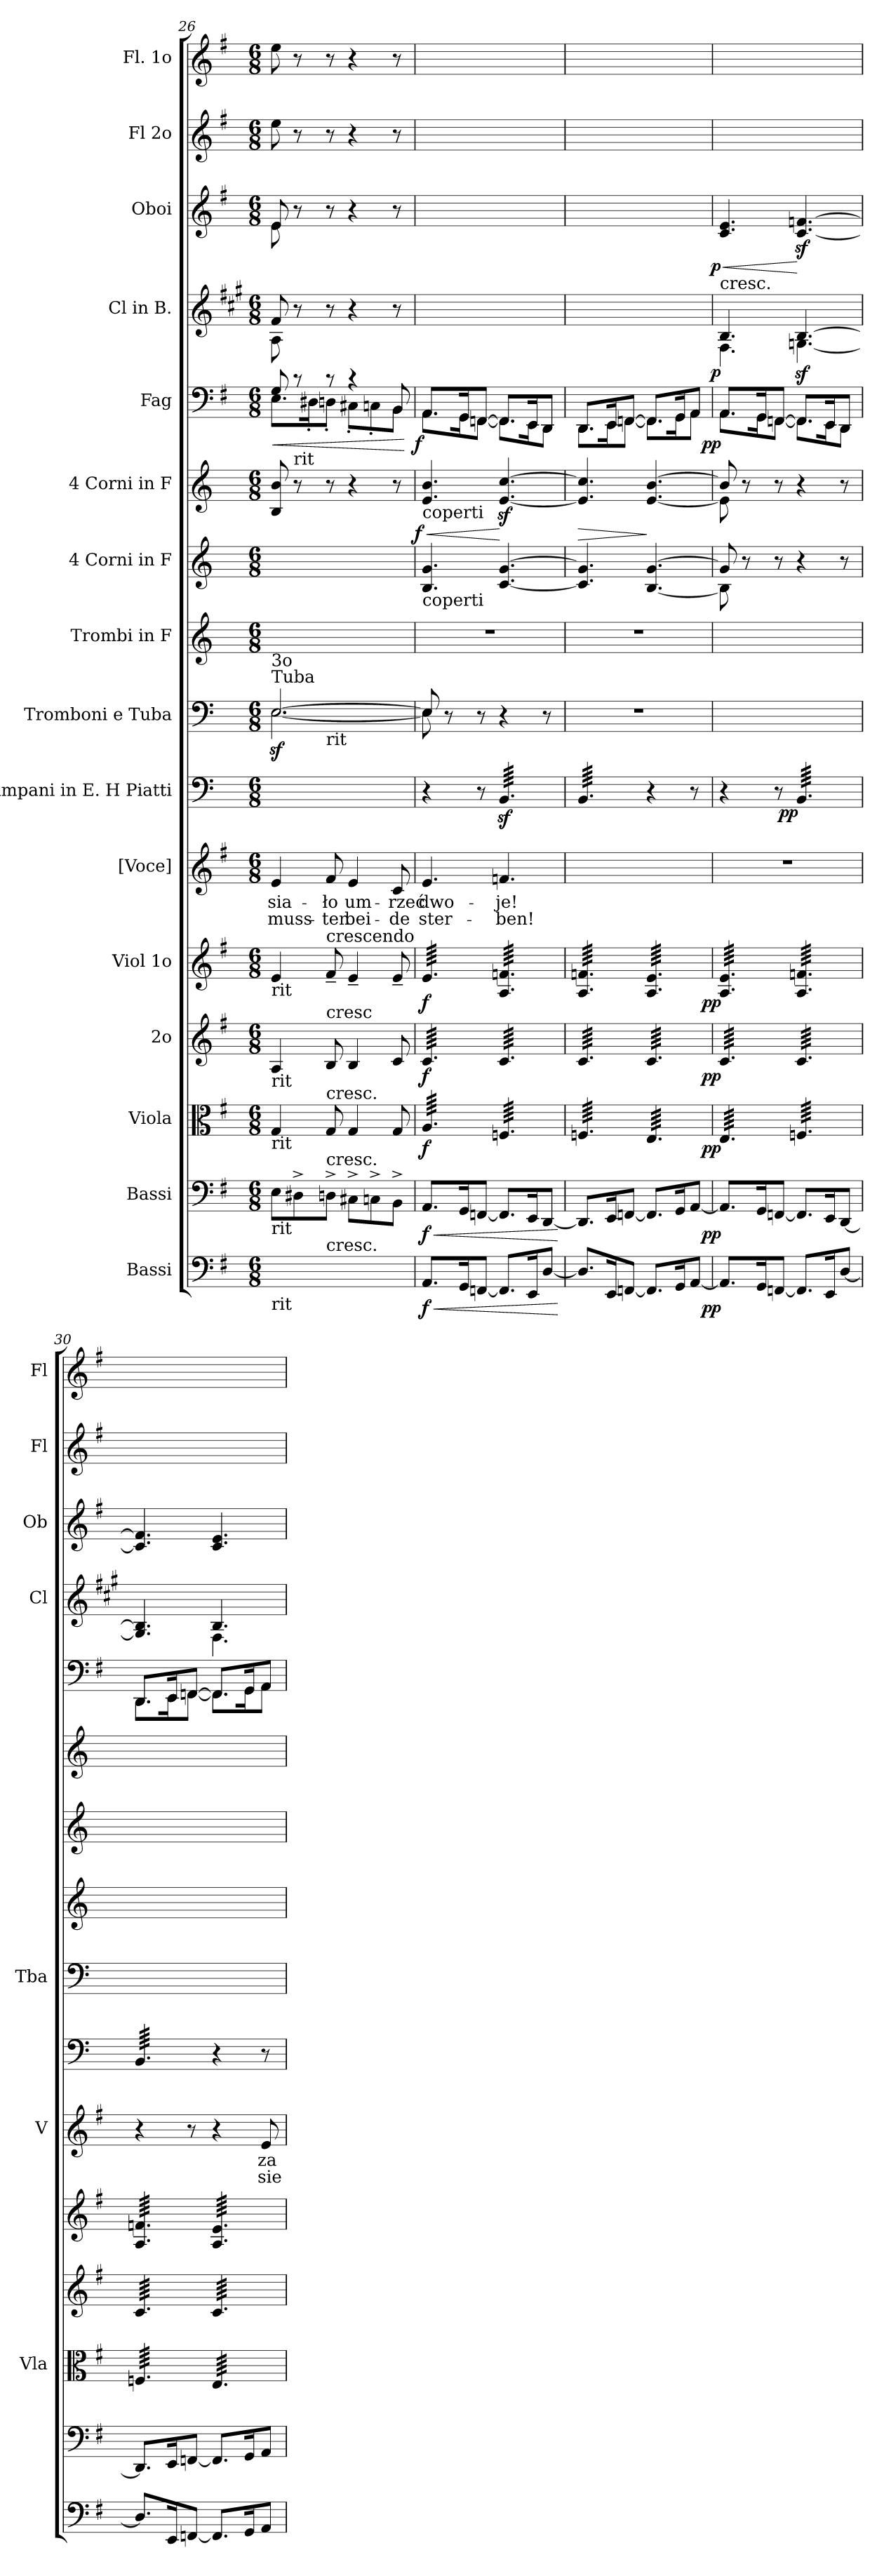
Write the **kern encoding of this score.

**kern	**dynam	**kern	**dynam	**kern	**dynam	**kern	**dynam	**kern	**dynam	**kern	**text	**text	**kern	**dynam	**kern	**kern	**kern	**kern	**dynam	**kern	**dynam	**kern	**dynam	**kern	**dynam	**kern	**kern
*part16	*part16	*part15	*part15	*part14	*part14	*part13	*part13	*part12	*part12	*part11	*part11	*part11	*part10	*part10	*part9	*part8	*part7	*part6	*part6	*part5	*part5	*part4	*part4	*part3	*part3	*part2	*part1
*staff16	*staff16	*staff15	*staff15	*staff14	*staff14	*staff13	*staff13	*staff12	*staff12	*staff11	*staff11	*staff11	*staff10	*staff10	*staff9	*staff8	*staff7	*staff6	*staff6	*staff5	*staff5	*staff4	*staff4	*staff3	*staff3	*staff2	*staff1
*I"Bassi	*	*I"Bassi	*	*I"Viola	*	*I"2o	*	*I"Viol 1o	*	*I"[Voce]	*	*	*I"Timpani in E. H Piatti	*	*I"Tromboni e Tuba	*I"Trombi in F	*I"4 Corni in F	*I"4 Corni in F	*	*I"Fag	*	*I"Cl in B.	*	*I"Oboi	*	*I"Fl 2o	*I"Fl. 1o
*	*	*	*	*I'Vla	*	*	*	*	*	*I'V	*	*	*	*	*I'Tba	*	*	*	*	*	*	*I'Cl	*	*I'Ob	*	*I'Fl	*I'Fl
*clefF4	*	*clefF4	*	*clefC3	*	*clefG2	*	*clefG2	*	*clefG2	*	*	*clefF4	*	*clefF4	*clefG2	*clefG2	*clefG2	*	*clefF4	*	*clefG2	*	*clefG2	*	*clefG2	*clefG2
*	*	*	*	*	*	*	*	*	*	*	*	*	*	*	*	*ITrd-3c-5	*ITrd4c7	*ITrd4c7	*	*	*	*ITrd1c2	*	*	*	*	*
*k[f#]	*	*k[f#]	*	*k[f#]	*	*k[f#]	*	*k[f#]	*	*k[f#]	*	*	*k[]	*	*k[]	*k[b-]	*k[b-]	*k[b-]	*	*k[f#]	*	*k[f#]	*	*k[f#]	*	*k[f#]	*k[f#]
*M6/8	*	*M6/8	*	*M6/8	*	*M6/8	*	*M6/8	*	*M6/8	*	*	*M6/8	*	*M6/8	*M6/8	*M6/8	*M6/8	*	*M6/8	*	*M6/8	*	*M6/8	*	*M6/8	*M6/8
=26	=26	=26	=26	=26	=26	=26	=26	=26	=26	=26	=26	=26	=26	=26	=26	=26	=26	=26	=26	=26	=26	=26	=26	=26	=26	=26	=26
*	*	*	*	*	*	*	*	*	*	*	*	*	*	*	*^	*	*	*	*	*^	*	*	*	*	*	*	*
!	!	!	!	!	!	!	!	!	!	!	!	!	!	!	!LO:TX:a:t=3o\nTuba	!	!	!	!	!	!	!	!	!	!	!	!	!	!
!	!	!	!	!	!	!	!	!LO:TX:b:t=rit	!	!	!	!	!	!	!	!	!	!	!	!	!	!	!	!	!	!	!	!	!
!	!	!	!	!	!	!LO:TX:b:t=rit	!	!	!	!	!	!	!	!	!	!	!	!	!	!	!	!	!	!	!	!	!	!	!
!	!	!	!	!LO:TX:b:t=rit	!	!	!	!	!	!	!	!	!	!	!	!	!	!	!	!	!	!	!	!	!	!	!	!	!
!	!	!LO:TX:b:t=rit	!	!	!	!	!	!	!	!	!	!	!	!	!	!	!	!	!	!	!	!	!	!	!	!	!	!	!
!LO:TX:b:t=rit	!	!	!	!	!	!	!	!	!	!	!	!	!	!	!	!	!	!	!	!	!	!	!	!	!	!	!	!	!
!	!	!	!	!	!	!	!	!	!	!	!	!	!	!	!	!	!	!	!	!	!	!	!LO:HP:b	!	!	!	!	!	!
*	*	*	*	*	*	*	*	*	*	*	*	*	*	*	*	*^	*	*	*	*	*	*	*	*^	*	*^	*	*	*
8E\Lyy	.	8E\L	.	4G/	.	4A/	.	4e/	.	4e/	-sia-	muss-	2.ryy	.	[2.E/	[2.Ez\	4ryy	2.ryy	2.ryy	8E/ 8e/	.	8G/	8.E\L	<	8e/	8G\	.	8e/	8e\	.	8ee\	8ee\
!	!	!	!	!	!	!	!	!	!	!	!	!	!	!	!	!	!	!	!	!LO:TX:a:t=rit	!	!	!	!	!	!	!	!	!	!	!	!
8D#X^\yy	.	8D#X^\	.	.	.	.	.	.	.	.	.	.	.	.	.	.	.	.	.	8r	.	8rc	.	.	8r	8ryy	.	8r	8ryy	.	8r	8r
.	.	.	.	.	.	.	.	.	.	.	.	.	.	.	.	.	.	.	.	.	.	.	16D#X'>\K	.	.	.	.	.	.	.	.	.
!	!	!	!	!	!	!	!	!	!	!	!	!	!	!	!	!	!LO:TX:b:t=rit	!	!	!	!	!	!	!	!	!	!	!	!	!	!	!
!	!	!	!	!	!	!	!	!LO:TX:t=crescendo	!	!	!	!	!	!	!	!	!	!	!	!	!	!	!	!	!	!	!	!	!	!	!	!
!	!	!	!	!	!	!LO:TX:t=cresc	!	!	!	!	!	!	!	!	!	!	!	!	!	!	!	!	!	!	!	!	!	!	!	!	!	!
!	!	!	!	!LO:TX:t=cresc.	!	!	!	!	!	!	!	!	!	!	!	!	!	!	!	!	!	!	!	!	!	!	!	!	!	!	!	!
!	!	!LO:TX:t=cresc.	!	!	!	!	!	!	!	!	!	!	!	!	!	!	!	!	!	!	!	!	!	!	!	!	!	!	!	!	!	!
!LO:TX:t=cresc.	!	!	!	!	!	!	!	!	!	!	!	!	!	!	!	!	!	!	!	!	!	!	!	!	!	!	!	!	!	!	!	!
8Dn^\Jyy	.	8Dn^\J	.	8G/	.	8B/	.	8f#~/	.	8f#/	-ło	-ten	.	.	.	.	2ryy	.	.	8r	.	8rc	8Dn'>\J	.	8r	8ryy	.	8r	8ryy	.	8r	8r
8C#X^\Lyy	.	8C#X^\L	.	4G/	.	4B/	.	4e~/	.	4e/	um-	bei-	.	.	.	.	.	.	.	4r	.	4rc	8C#X'>\L	.	4r	4ryy	.	4r	4ryy	.	4r	4r
8Cn^\yy	.	8Cn^\	.	.	.	.	.	.	.	.	.	.	.	.	.	.	.	.	.	.	.	.	8Cn'>\	.	.	.	.	.	.	.	.	.
8BB^\Jyy	.	8BB^\J	.	8G/	.	8c/	.	8e~/	.	8c/	-rzeć	-de	.	.	.	.	.	.	.	8r	.	8BB/	8BB\J	.	8r	8ryy	.	8r	8ryy	.	8r	8r
*	*	*	*	*	*	*	*	*	*	*	*	*	*	*	*	*	*	*	*	*	*	*v	*v	*	*	*	*	*v	*v	*	*	*
*	*	*	*	*	*	*	*	*	*	*	*	*	*	*	*	*	*	*	*	*	*	*	*	*v	*v	*	*	*	*	*
.	.	.	.	.	.	.	.	.	.	.	.	.	.	.	.	.	.	.	.	.	.	.	[	.	.	.	.	.	.
=27	=27	=27	=27	=27	=27	=27	=27	=27	=27	=27	=27	=27	=27	=27	=27	=27	=27	=27	=27	=27	=27	=27	=27	=27	=27	=27	=27	=27	=27
!	!	!	!	!	!	!	!	!	!	!	!	!	!	!	!	!	!	!	!	!LO:TX:b:t=coperti	!	!	!	!	!	!	!	!	!
!	!	!	!	!	!	!	!	!	!	!	!	!	!	!	!	!	!	!	!LO:TX:b:t=coperti	!	!	!	!	!	!	!	!	!	!
!	!LO:HP:b	!	!LO:HP:b	!	!	!	!	!	!	!	!	!	!	!	!	!	!	!	!	!	!LO:HP:b	!	!	!	!	!	!	!	!
*	*	*	*	*	*	*	*	*	*	*	*	*	*	*	*	*	*	*	*	*	*	*^	*	*	*	*	*	*	*
!	!	!	!	!	!	!	!	!	!	!	!	!	!	!	!	!	!	!	!	!	!LO:DY:n=1:rj	!	!	!LO:DY:rj	!	!	!	!	!	!
*	*	*	*	*	*	*	*	*	*	*	*	*	*	*	*	*v	*v	*	*	*	*	*	*	*	*	*	*	*	*	*
*	*	*	*	*tremolo	*	*	*	*	*	*	*	*	*	*	*	*	*	*	*	*	*	*	*	*	*	*	*	*	*
*	*	*	*	*	*	*tremolo	*	*	*	*	*	*	*	*	*	*	*	*	*	*	*	*	*	*	*	*	*	*	*
*	*	*	*	*	*	*	*	*tremolo	*	*	*	*	*	*	*	*	*	*	*	*	*	*	*	*	*	*	*	*	*
8.AA/L	< f	8.AA/L	< f	64A/LLLL	f	64c/LLLL	f	64e/LLLL	f	4.e/	dwo-	ster-	4r	.	8E/]	8E\]	2.r	4.E/ 4.c/	4.A/ 4.e/	< f	8.AA/L	8.AA\L	f	2.ryy	.	2.ryy	.	2.ryy	2.ryy
.	.	.	.	64A/	.	64c/	.	64e/	.	.	.	.	.	.	.	.	.	.	.	.	.	.	.	.	.	.	.	.	.
.	.	.	.	64A/	.	64c/	.	64e/	.	.	.	.	.	.	.	.	.	.	.	.	.	.	.	.	.	.	.	.	.
.	.	.	.	64A/	.	64c/	.	64e/	.	.	.	.	.	.	.	.	.	.	.	.	.	.	.	.	.	.	.	.	.
.	.	.	.	64A/	.	64c/	.	64e/	.	.	.	.	.	.	.	.	.	.	.	.	.	.	.	.	.	.	.	.	.
.	.	.	.	64A/	.	64c/	.	64e/	.	.	.	.	.	.	.	.	.	.	.	.	.	.	.	.	.	.	.	.	.
.	.	.	.	64A/	.	64c/	.	64e/	.	.	.	.	.	.	.	.	.	.	.	.	.	.	.	.	.	.	.	.	.
.	.	.	.	64A/	.	64c/	.	64e/	.	.	.	.	.	.	.	.	.	.	.	.	.	.	.	.	.	.	.	.	.
.	.	.	.	64A/	.	64c/	.	64e/	.	.	.	.	.	.	8r	8ryy	.	.	.	.	.	.	.	.	.	.	.	.	.
.	.	.	.	64A/	.	64c/	.	64e/	.	.	.	.	.	.	.	.	.	.	.	.	.	.	.	.	.	.	.	.	.
.	.	.	.	64A/	.	64c/	.	64e/	.	.	.	.	.	.	.	.	.	.	.	.	.	.	.	.	.	.	.	.	.
.	.	.	.	64A/	.	64c/	.	64e/	.	.	.	.	.	.	.	.	.	.	.	.	.	.	.	.	.	.	.	.	.
16GG/K	.	16GG/K	.	64A/	.	64c/	.	64e/	.	.	.	.	.	.	.	.	.	.	.	.	16GG/K	16GG\K	.	.	.	.	.	.	.
.	.	.	.	64A/	.	64c/	.	64e/	.	.	.	.	.	.	.	.	.	.	.	.	.	.	.	.	.	.	.	.	.
.	.	.	.	64A/	.	64c/	.	64e/	.	.	.	.	.	.	.	.	.	.	.	.	.	.	.	.	.	.	.	.	.
.	.	.	.	64A/	.	64c/	.	64e/	.	.	.	.	.	.	.	.	.	.	.	.	.	.	.	.	.	.	.	.	.
[8FFn/J	.	[8FFn/J	.	64A/	.	64c/	.	64e/	.	.	.	.	8r	.	8r	8ryy	.	.	.	.	[8FFn/J	[8FF\J	.	.	.	.	.	.	.
.	.	.	.	64A/	.	64c/	.	64e/	.	.	.	.	.	.	.	.	.	.	.	.	.	.	.	.	.	.	.	.	.
.	.	.	.	64A/	.	64c/	.	64e/	.	.	.	.	.	.	.	.	.	.	.	.	.	.	.	.	.	.	.	.	.
.	.	.	.	64A/	.	64c/	.	64e/	.	.	.	.	.	.	.	.	.	.	.	.	.	.	.	.	.	.	.	.	.
.	.	.	.	64A/	.	64c/	.	64e/	.	.	.	.	.	.	.	.	.	.	.	.	.	.	.	.	.	.	.	.	.
.	.	.	.	64A/	.	64c/	.	64e/	.	.	.	.	.	.	.	.	.	.	.	.	.	.	.	.	.	.	.	.	.
.	.	.	.	64A/	.	64c/	.	64e/	.	.	.	.	.	.	.	.	.	.	.	.	.	.	.	.	.	.	.	.	.
.	.	.	.	64A/JJJJ	.	64c/JJJJ	.	64e/JJJJ	.	.	.	.	.	.	.	.	.	.	.	.	.	.	.	.	.	.	.	.	.
*	*	*	*	*	*	*	*	*	*	*	*	*	*tremolo	*	*	*	*	*	*	*	*	*	*	*	*	*	*	*	*
8.FF/L]	.	8.FF/L]	.	64Fn/LLLL	.	64c/LLLL	.	64A/ 64fn/LLLL	.	4.fn/	-je!	-ben!	64BBz/LLLL	.	4r	4ryy	.	[4.F/ [4.c/	[4.Az/ [4.fz/	[	8.FF/L]	8.FF\L]	.	.	.	.	.	.	.
.	.	.	.	64Fn/	.	64c/	.	64A/ 64fn/	.	.	.	.	64BBz/	.	.	.	.	.	.	.	.	.	.	.	.	.	.	.	.
.	.	.	.	64Fn/	.	64c/	.	64A/ 64fn/	.	.	.	.	64BBz/	.	.	.	.	.	.	.	.	.	.	.	.	.	.	.	.
.	.	.	.	64Fn/	.	64c/	.	64A/ 64fn/	.	.	.	.	64BBz/	.	.	.	.	.	.	.	.	.	.	.	.	.	.	.	.
.	.	.	.	64Fn/	.	64c/	.	64A/ 64fn/	.	.	.	.	64BBz/	.	.	.	.	.	.	.	.	.	.	.	.	.	.	.	.
.	.	.	.	64Fn/	.	64c/	.	64A/ 64fn/	.	.	.	.	64BBz/	.	.	.	.	.	.	.	.	.	.	.	.	.	.	.	.
.	.	.	.	64Fn/	.	64c/	.	64A/ 64fn/	.	.	.	.	64BBz/	.	.	.	.	.	.	.	.	.	.	.	.	.	.	.	.
.	.	.	.	64Fn/	.	64c/	.	64A/ 64fn/	.	.	.	.	64BBz/	.	.	.	.	.	.	.	.	.	.	.	.	.	.	.	.
.	.	.	.	64Fn/	.	64c/	.	64A/ 64fn/	.	.	.	.	64BBz/	.	.	.	.	.	.	.	.	.	.	.	.	.	.	.	.
.	.	.	.	64Fn/	.	64c/	.	64A/ 64fn/	.	.	.	.	64BBz/	.	.	.	.	.	.	.	.	.	.	.	.	.	.	.	.
.	.	.	.	64Fn/	.	64c/	.	64A/ 64fn/	.	.	.	.	64BBz/	.	.	.	.	.	.	.	.	.	.	.	.	.	.	.	.
.	.	.	.	64Fn/	.	64c/	.	64A/ 64fn/	.	.	.	.	64BBz/	.	.	.	.	.	.	.	.	.	.	.	.	.	.	.	.
16EE/K	.	16EE/K	.	64Fn/	.	64c/	.	64A/ 64fn/	.	.	.	.	64BBz/	.	.	.	.	.	.	.	16EE/K	16EE\K	.	.	.	.	.	.	.
.	.	.	.	64Fn/	.	64c/	.	64A/ 64fn/	.	.	.	.	64BBz/	.	.	.	.	.	.	.	.	.	.	.	.	.	.	.	.
.	.	.	.	64Fn/	.	64c/	.	64A/ 64fn/	.	.	.	.	64BBz/	.	.	.	.	.	.	.	.	.	.	.	.	.	.	.	.
.	.	.	.	64Fn/	.	64c/	.	64A/ 64fn/	.	.	.	.	64BBz/	.	.	.	.	.	.	.	.	.	.	.	.	.	.	.	.
[8D/J	.	[8DD/J	.	64Fn/	.	64c/	.	64A/ 64fn/	.	.	.	.	64BBz/	.	8r	8ryy	.	.	.	.	8DD/J	8DD\J	.	.	.	.	.	.	.
.	.	.	.	64Fn/	.	64c/	.	64A/ 64fn/	.	.	.	.	64BBz/	.	.	.	.	.	.	.	.	.	.	.	.	.	.	.	.
.	.	.	.	64Fn/	.	64c/	.	64A/ 64fn/	.	.	.	.	64BBz/	.	.	.	.	.	.	.	.	.	.	.	.	.	.	.	.
.	.	.	.	64Fn/	.	64c/	.	64A/ 64fn/	.	.	.	.	64BBz/	.	.	.	.	.	.	.	.	.	.	.	.	.	.	.	.
.	.	.	.	64Fn/	.	64c/	.	64A/ 64fn/	.	.	.	.	64BBz/	.	.	.	.	.	.	.	.	.	.	.	.	.	.	.	.
.	.	.	.	64Fn/	.	64c/	.	64A/ 64fn/	.	.	.	.	64BBz/	.	.	.	.	.	.	.	.	.	.	.	.	.	.	.	.
.	.	.	.	64Fn/	.	64c/	.	64A/ 64fn/	.	.	.	.	64BBz/	.	.	.	.	.	.	.	.	.	.	.	.	.	.	.	.
.	.	.	.	64Fn/JJJJ	.	64c/JJJJ	.	64A/ 64fn/JJJJ	.	.	.	.	64BBz/JJJJ	.	.	.	.	.	.	.	.	.	.	.	.	.	.	.	.
*	*	*	*	*	*	*	*	*	*	*	*	*	*	*	*v	*v	*	*	*	*	*v	*v	*	*	*	*	*	*	*
.	[	.	[	.	.	.	.	.	.	.	.	.	.	.	.	.	.	.	.	.	.	.	.	.	.	.	.
=28	=28	=28	=28	=28	=28	=28	=28	=28	=28	=28	=28	=28	=28	=28	=28	=28	=28	=28	=28	=28	=28	=28	=28	=28	=28	=28	=28
!	!	!	!	!	!	!	!	!	!	!	!	!	!	!	!	!	!	!	!LO:HP:b	!	!	!	!	!	!	!	!
*	*	*	*	*	*	*	*	*	*	*	*	*	*	*	*	*	*	*	*	*^	*	*	*	*	*	*	*
8.D/L]	.	8.DD/L]	.	64Fn/LLLL	.	64c/LLLL	.	64A/ 64fn/LLLL	.	2.ryy	.	.	64BB/LLLL	.	2.r	2.r	4.F]/ 4.c]/	4.A]/ 4.f]/	>	8.DD/L	8.DD\L	.	2.ryy	.	2.ryy	.	2.ryy	2.ryy
.	.	.	.	64Fn/	.	64c/	.	64A/ 64fn/	.	.	.	.	64BB/	.	.	.	.	.	.	.	.	.	.	.	.	.	.	.
.	.	.	.	64Fn/	.	64c/	.	64A/ 64fn/	.	.	.	.	64BB/	.	.	.	.	.	.	.	.	.	.	.	.	.	.	.
.	.	.	.	64Fn/	.	64c/	.	64A/ 64fn/	.	.	.	.	64BB/	.	.	.	.	.	.	.	.	.	.	.	.	.	.	.
.	.	.	.	64Fn/	.	64c/	.	64A/ 64fn/	.	.	.	.	64BB/	.	.	.	.	.	.	.	.	.	.	.	.	.	.	.
.	.	.	.	64Fn/	.	64c/	.	64A/ 64fn/	.	.	.	.	64BB/	.	.	.	.	.	.	.	.	.	.	.	.	.	.	.
.	.	.	.	64Fn/	.	64c/	.	64A/ 64fn/	.	.	.	.	64BB/	.	.	.	.	.	.	.	.	.	.	.	.	.	.	.
.	.	.	.	64Fn/	.	64c/	.	64A/ 64fn/	.	.	.	.	64BB/	.	.	.	.	.	.	.	.	.	.	.	.	.	.	.
.	.	.	.	64Fn/	.	64c/	.	64A/ 64fn/	.	.	.	.	64BB/	.	.	.	.	.	.	.	.	.	.	.	.	.	.	.
.	.	.	.	64Fn/	.	64c/	.	64A/ 64fn/	.	.	.	.	64BB/	.	.	.	.	.	.	.	.	.	.	.	.	.	.	.
.	.	.	.	64Fn/	.	64c/	.	64A/ 64fn/	.	.	.	.	64BB/	.	.	.	.	.	.	.	.	.	.	.	.	.	.	.
.	.	.	.	64Fn/	.	64c/	.	64A/ 64fn/	.	.	.	.	64BB/	.	.	.	.	.	.	.	.	.	.	.	.	.	.	.
16EE/K	.	16EE/K	.	64Fn/	.	64c/	.	64A/ 64fn/	.	.	.	.	64BB/	.	.	.	.	.	.	16EE/K	16EE\K	.	.	.	.	.	.	.
.	.	.	.	64Fn/	.	64c/	.	64A/ 64fn/	.	.	.	.	64BB/	.	.	.	.	.	.	.	.	.	.	.	.	.	.	.
.	.	.	.	64Fn/	.	64c/	.	64A/ 64fn/	.	.	.	.	64BB/	.	.	.	.	.	.	.	.	.	.	.	.	.	.	.
.	.	.	.	64Fn/	.	64c/	.	64A/ 64fn/	.	.	.	.	64BB/	.	.	.	.	.	.	.	.	.	.	.	.	.	.	.
[8FFn/J	.	[8FFn/J	.	64Fn/	.	64c/	.	64A/ 64fn/	.	.	.	.	64BB/	.	.	.	.	.	.	[8FFn/J	[8FF\J	.	.	.	.	.	.	.
.	.	.	.	64Fn/	.	64c/	.	64A/ 64fn/	.	.	.	.	64BB/	.	.	.	.	.	.	.	.	.	.	.	.	.	.	.
.	.	.	.	64Fn/	.	64c/	.	64A/ 64fn/	.	.	.	.	64BB/	.	.	.	.	.	.	.	.	.	.	.	.	.	.	.
.	.	.	.	64Fn/	.	64c/	.	64A/ 64fn/	.	.	.	.	64BB/	.	.	.	.	.	.	.	.	.	.	.	.	.	.	.
.	.	.	.	64Fn/	.	64c/	.	64A/ 64fn/	.	.	.	.	64BB/	.	.	.	.	.	.	.	.	.	.	.	.	.	.	.
.	.	.	.	64Fn/	.	64c/	.	64A/ 64fn/	.	.	.	.	64BB/	.	.	.	.	.	.	.	.	.	.	.	.	.	.	.
.	.	.	.	64Fn/	.	64c/	.	64A/ 64fn/	.	.	.	.	64BB/	.	.	.	.	.	.	.	.	.	.	.	.	.	.	.
.	.	.	.	64Fn/JJJJ	.	64c/JJJJ	.	64A/ 64fn/JJJJ	.	.	.	.	64BB/JJJJ	.	.	.	.	.	.	.	.	.	.	.	.	.	.	.
8.FF/L]	.	8.FF/L]	.	64E/LLLL	.	64c/LLLL	.	64A/ 64e/LLLL	.	.	.	.	4r	.	.	.	[4.E/ [4.c/	[4.A/ [4.e/	]	8.FF/L]	8.FF\L]	.	.	.	.	.	.	.
.	.	.	.	64E/	.	64c/	.	64A/ 64e/	.	.	.	.	.	.	.	.	.	.	.	.	.	.	.	.	.	.	.	.
.	.	.	.	64E/	.	64c/	.	64A/ 64e/	.	.	.	.	.	.	.	.	.	.	.	.	.	.	.	.	.	.	.	.
.	.	.	.	64E/	.	64c/	.	64A/ 64e/	.	.	.	.	.	.	.	.	.	.	.	.	.	.	.	.	.	.	.	.
.	.	.	.	64E/	.	64c/	.	64A/ 64e/	.	.	.	.	.	.	.	.	.	.	.	.	.	.	.	.	.	.	.	.
.	.	.	.	64E/	.	64c/	.	64A/ 64e/	.	.	.	.	.	.	.	.	.	.	.	.	.	.	.	.	.	.	.	.
.	.	.	.	64E/	.	64c/	.	64A/ 64e/	.	.	.	.	.	.	.	.	.	.	.	.	.	.	.	.	.	.	.	.
.	.	.	.	64E/	.	64c/	.	64A/ 64e/	.	.	.	.	.	.	.	.	.	.	.	.	.	.	.	.	.	.	.	.
.	.	.	.	64E/	.	64c/	.	64A/ 64e/	.	.	.	.	.	.	.	.	.	.	.	.	.	.	.	.	.	.	.	.
.	.	.	.	64E/	.	64c/	.	64A/ 64e/	.	.	.	.	.	.	.	.	.	.	.	.	.	.	.	.	.	.	.	.
.	.	.	.	64E/	.	64c/	.	64A/ 64e/	.	.	.	.	.	.	.	.	.	.	.	.	.	.	.	.	.	.	.	.
.	.	.	.	64E/	.	64c/	.	64A/ 64e/	.	.	.	.	.	.	.	.	.	.	.	.	.	.	.	.	.	.	.	.
16GG/K	.	16GG/K	.	64E/	.	64c/	.	64A/ 64e/	.	.	.	.	.	.	.	.	.	.	.	16GG/K	16GG\K	.	.	.	.	.	.	.
.	.	.	.	64E/	.	64c/	.	64A/ 64e/	.	.	.	.	.	.	.	.	.	.	.	.	.	.	.	.	.	.	.	.
.	.	.	.	64E/	.	64c/	.	64A/ 64e/	.	.	.	.	.	.	.	.	.	.	.	.	.	.	.	.	.	.	.	.
.	.	.	.	64E/	.	64c/	.	64A/ 64e/	.	.	.	.	.	.	.	.	.	.	.	.	.	.	.	.	.	.	.	.
[8AA/J	.	[8AA/J	.	64E/	.	64c/	.	64A/ 64e/	.	.	.	.	8r	.	.	.	.	.	.	8AA/J	8AA\J	.	.	.	.	.	.	.
.	.	.	.	64E/	.	64c/	.	64A/ 64e/	.	.	.	.	.	.	.	.	.	.	.	.	.	.	.	.	.	.	.	.
.	.	.	.	64E/	.	64c/	.	64A/ 64e/	.	.	.	.	.	.	.	.	.	.	.	.	.	.	.	.	.	.	.	.
.	.	.	.	64E/	.	64c/	.	64A/ 64e/	.	.	.	.	.	.	.	.	.	.	.	.	.	.	.	.	.	.	.	.
.	.	.	.	64E/	.	64c/	.	64A/ 64e/	.	.	.	.	.	.	.	.	.	.	.	.	.	.	.	.	.	.	.	.
.	.	.	.	64E/	.	64c/	.	64A/ 64e/	.	.	.	.	.	.	.	.	.	.	.	.	.	.	.	.	.	.	.	.
.	.	.	.	64E/	.	64c/	.	64A/ 64e/	.	.	.	.	.	.	.	.	.	.	.	.	.	.	.	.	.	.	.	.
.	.	.	.	64E/JJJJ	.	64c/JJJJ	.	64A/ 64e/JJJJ	.	.	.	.	.	.	.	.	.	.	.	.	.	.	.	.	.	.	.	.
=29	=29	=29	=29	=29	=29	=29	=29	=29	=29	=29	=29	=29	=29	=29	=29	=29	=29	=29	=29	=29	=29	=29	=29	=29	=29	=29	=29	=29
*	*	*	*	*	*	*	*	*	*	*	*	*	*	*	*	*	*^	*^	*	*	*	*	*^	*	*	*	*	*
!	!	!	!	!	!	!	!	!	!	!	!	!	!	!	!	!	!	!	!	!	!	!	!	!	!LO:TX:t=cresc.	!	!	!	!	!	!
!	!LO:DY:rj	!	!LO:DY:rj	!	!LO:DY:rj	!	!LO:DY:rj	!	!LO:DY:rj	!	!	!	!	!	!	!	!	!	!	!	!	!	!	!LO:DY:rj	!	!	!LO:DY:rj	!	!LO:HP:b	!	!
!	!	!	!	!	!	!	!	!	!	!	!	!	!	!	!	!	!	!	!	!	!	!	!	!	!	!	!	!	!LO:DY:n=1:rj	!	!
8.AA/L]	pp	8.AA/L]	pp	64E/LLLL	pp	64c/LLLL	pp	64A/ 64e/LLLL	pp	2.r	.	.	4r	.	2.ryy	2.ryy	8c/]	8E\]	8e/]	8A\]	.	8.AA/L	8.AA\L	pp	4.A/	4.E\	p	4.c/ 4.e/	< p	2.ryy	2.ryy
.	.	.	.	64E/	.	64c/	.	64A/ 64e/	.	.	.	.	.	.	.	.	.	.	.	.	.	.	.	.	.	.	.	.	.	.	.
.	.	.	.	64E/	.	64c/	.	64A/ 64e/	.	.	.	.	.	.	.	.	.	.	.	.	.	.	.	.	.	.	.	.	.	.	.
.	.	.	.	64E/	.	64c/	.	64A/ 64e/	.	.	.	.	.	.	.	.	.	.	.	.	.	.	.	.	.	.	.	.	.	.	.
.	.	.	.	64E/	.	64c/	.	64A/ 64e/	.	.	.	.	.	.	.	.	.	.	.	.	.	.	.	.	.	.	.	.	.	.	.
.	.	.	.	64E/	.	64c/	.	64A/ 64e/	.	.	.	.	.	.	.	.	.	.	.	.	.	.	.	.	.	.	.	.	.	.	.
.	.	.	.	64E/	.	64c/	.	64A/ 64e/	.	.	.	.	.	.	.	.	.	.	.	.	.	.	.	.	.	.	.	.	.	.	.
.	.	.	.	64E/	.	64c/	.	64A/ 64e/	.	.	.	.	.	.	.	.	.	.	.	.	.	.	.	.	.	.	.	.	.	.	.
.	.	.	.	64E/	.	64c/	.	64A/ 64e/	.	.	.	.	.	.	.	.	8r	8ryy	8r	8ryy	.	.	.	.	.	.	.	.	.	.	.
.	.	.	.	64E/	.	64c/	.	64A/ 64e/	.	.	.	.	.	.	.	.	.	.	.	.	.	.	.	.	.	.	.	.	.	.	.
.	.	.	.	64E/	.	64c/	.	64A/ 64e/	.	.	.	.	.	.	.	.	.	.	.	.	.	.	.	.	.	.	.	.	.	.	.
.	.	.	.	64E/	.	64c/	.	64A/ 64e/	.	.	.	.	.	.	.	.	.	.	.	.	.	.	.	.	.	.	.	.	.	.	.
16GG/K	.	16GG/K	.	64E/	.	64c/	.	64A/ 64e/	.	.	.	.	.	.	.	.	.	.	.	.	.	16GG/K	16GG\K	.	.	.	.	.	.	.	.
.	.	.	.	64E/	.	64c/	.	64A/ 64e/	.	.	.	.	.	.	.	.	.	.	.	.	.	.	.	.	.	.	.	.	.	.	.
.	.	.	.	64E/	.	64c/	.	64A/ 64e/	.	.	.	.	.	.	.	.	.	.	.	.	.	.	.	.	.	.	.	.	.	.	.
.	.	.	.	64E/	.	64c/	.	64A/ 64e/	.	.	.	.	.	.	.	.	.	.	.	.	.	.	.	.	.	.	.	.	.	.	.
[8FFn/J	.	[8FFn/J	.	64E/	.	64c/	.	64A/ 64e/	.	.	.	.	8r	.	.	.	8r	8ryy	8r	8ryy	.	[8FFn/J	[8FF\J	.	.	.	.	.	.	.	.
.	.	.	.	64E/	.	64c/	.	64A/ 64e/	.	.	.	.	.	.	.	.	.	.	.	.	.	.	.	.	.	.	.	.	.	.	.
.	.	.	.	64E/	.	64c/	.	64A/ 64e/	.	.	.	.	.	.	.	.	.	.	.	.	.	.	.	.	.	.	.	.	.	.	.
.	.	.	.	64E/	.	64c/	.	64A/ 64e/	.	.	.	.	.	.	.	.	.	.	.	.	.	.	.	.	.	.	.	.	.	.	.
.	.	.	.	64E/	.	64c/	.	64A/ 64e/	.	.	.	.	.	.	.	.	.	.	.	.	.	.	.	.	.	.	.	.	.	.	.
.	.	.	.	64E/	.	64c/	.	64A/ 64e/	.	.	.	.	.	.	.	.	.	.	.	.	.	.	.	.	.	.	.	.	.	.	.
.	.	.	.	64E/	.	64c/	.	64A/ 64e/	.	.	.	.	.	.	.	.	.	.	.	.	.	.	.	.	.	.	.	.	.	.	.
.	.	.	.	64E/JJJJ	.	64c/JJJJ	.	64A/ 64e/JJJJ	.	.	.	.	.	.	.	.	.	.	.	.	.	.	.	.	.	.	.	.	.	.	.
!	!	!	!	!	!	!	!	!	!	!	!	!	!	!LO:DY:rj	!	!	!	!	!	!	!	!	!	!	!	!	!	!	!	!	!
8.FF/L]	.	8.FF/L]	.	64Fn/LLLL	.	64c/LLLL	.	64A/ 64fn/LLLL	.	.	.	.	64BB/LLLL	pp	.	.	4r	4ryy	4r	4ryy	.	8.FF/L]	8.FF\L]	.	[4.A/	[4.Fnz\	.	[4.cz/ [4.fnz/	[	.	.
.	.	.	.	64Fn/	.	64c/	.	64A/ 64fn/	.	.	.	.	64BB/	.	.	.	.	.	.	.	.	.	.	.	.	.	.	.	.	.	.
.	.	.	.	64Fn/	.	64c/	.	64A/ 64fn/	.	.	.	.	64BB/	.	.	.	.	.	.	.	.	.	.	.	.	.	.	.	.	.	.
.	.	.	.	64Fn/	.	64c/	.	64A/ 64fn/	.	.	.	.	64BB/	.	.	.	.	.	.	.	.	.	.	.	.	.	.	.	.	.	.
.	.	.	.	64Fn/	.	64c/	.	64A/ 64fn/	.	.	.	.	64BB/	.	.	.	.	.	.	.	.	.	.	.	.	.	.	.	.	.	.
.	.	.	.	64Fn/	.	64c/	.	64A/ 64fn/	.	.	.	.	64BB/	.	.	.	.	.	.	.	.	.	.	.	.	.	.	.	.	.	.
.	.	.	.	64Fn/	.	64c/	.	64A/ 64fn/	.	.	.	.	64BB/	.	.	.	.	.	.	.	.	.	.	.	.	.	.	.	.	.	.
.	.	.	.	64Fn/	.	64c/	.	64A/ 64fn/	.	.	.	.	64BB/	.	.	.	.	.	.	.	.	.	.	.	.	.	.	.	.	.	.
.	.	.	.	64Fn/	.	64c/	.	64A/ 64fn/	.	.	.	.	64BB/	.	.	.	.	.	.	.	.	.	.	.	.	.	.	.	.	.	.
.	.	.	.	64Fn/	.	64c/	.	64A/ 64fn/	.	.	.	.	64BB/	.	.	.	.	.	.	.	.	.	.	.	.	.	.	.	.	.	.
.	.	.	.	64Fn/	.	64c/	.	64A/ 64fn/	.	.	.	.	64BB/	.	.	.	.	.	.	.	.	.	.	.	.	.	.	.	.	.	.
.	.	.	.	64Fn/	.	64c/	.	64A/ 64fn/	.	.	.	.	64BB/	.	.	.	.	.	.	.	.	.	.	.	.	.	.	.	.	.	.
16EE/K	.	16EE/K	.	64Fn/	.	64c/	.	64A/ 64fn/	.	.	.	.	64BB/	.	.	.	.	.	.	.	.	16EE/K	16EE\K	.	.	.	.	.	.	.	.
.	.	.	.	64Fn/	.	64c/	.	64A/ 64fn/	.	.	.	.	64BB/	.	.	.	.	.	.	.	.	.	.	.	.	.	.	.	.	.	.
.	.	.	.	64Fn/	.	64c/	.	64A/ 64fn/	.	.	.	.	64BB/	.	.	.	.	.	.	.	.	.	.	.	.	.	.	.	.	.	.
.	.	.	.	64Fn/	.	64c/	.	64A/ 64fn/	.	.	.	.	64BB/	.	.	.	.	.	.	.	.	.	.	.	.	.	.	.	.	.	.
[8D/J	.	[8DD/J	.	64Fn/	.	64c/	.	64A/ 64fn/	.	.	.	.	64BB/	.	.	.	8r	8ryy	8r	8ryy	.	8DD/J	8DD\J	.	.	.	.	.	.	.	.
.	.	.	.	64Fn/	.	64c/	.	64A/ 64fn/	.	.	.	.	64BB/	.	.	.	.	.	.	.	.	.	.	.	.	.	.	.	.	.	.
.	.	.	.	64Fn/	.	64c/	.	64A/ 64fn/	.	.	.	.	64BB/	.	.	.	.	.	.	.	.	.	.	.	.	.	.	.	.	.	.
.	.	.	.	64Fn/	.	64c/	.	64A/ 64fn/	.	.	.	.	64BB/	.	.	.	.	.	.	.	.	.	.	.	.	.	.	.	.	.	.
.	.	.	.	64Fn/	.	64c/	.	64A/ 64fn/	.	.	.	.	64BB/	.	.	.	.	.	.	.	.	.	.	.	.	.	.	.	.	.	.
.	.	.	.	64Fn/	.	64c/	.	64A/ 64fn/	.	.	.	.	64BB/	.	.	.	.	.	.	.	.	.	.	.	.	.	.	.	.	.	.
.	.	.	.	64Fn/	.	64c/	.	64A/ 64fn/	.	.	.	.	64BB/	.	.	.	.	.	.	.	.	.	.	.	.	.	.	.	.	.	.
.	.	.	.	64Fn/JJJJ	.	64c/JJJJ	.	64A/ 64fn/JJJJ	.	.	.	.	64BB/JJJJ	.	.	.	.	.	.	.	.	.	.	.	.	.	.	.	.	.	.
*	*	*	*	*	*	*	*	*	*	*	*	*	*	*	*	*	*v	*v	*	*	*	*	*	*	*	*	*	*	*	*	*
*	*	*	*	*	*	*	*	*	*	*	*	*	*	*	*	*	*	*v	*v	*	*	*	*	*	*	*	*	*	*	*
=30	=30	=30	=30	=30	=30	=30	=30	=30	=30	=30	=30	=30	=30	=30	=30	=30	=30	=30	=30	=30	=30	=30	=30	=30	=30	=30	=30	=30	=30
8.D/L]	.	8.DD/L]	.	64Fn/LLLL	.	64c/LLLL	.	64A/ 64fn/LLLL	.	4r	.	.	64BB/LLLL	.	2.ryy	2.ryy	2.ryy	2.ryy	.	8.DD/L	8.DD\L	.	4.F]/ 4.A]/	4.ryy	.	4.c]/ 4.f]/	.	2.ryy	2.ryy
.	.	.	.	64Fn/	.	64c/	.	64A/ 64fn/	.	.	.	.	64BB/	.	.	.	.	.	.	.	.	.	.	.	.	.	.	.	.
.	.	.	.	64Fn/	.	64c/	.	64A/ 64fn/	.	.	.	.	64BB/	.	.	.	.	.	.	.	.	.	.	.	.	.	.	.	.
.	.	.	.	64Fn/	.	64c/	.	64A/ 64fn/	.	.	.	.	64BB/	.	.	.	.	.	.	.	.	.	.	.	.	.	.	.	.
.	.	.	.	64Fn/	.	64c/	.	64A/ 64fn/	.	.	.	.	64BB/	.	.	.	.	.	.	.	.	.	.	.	.	.	.	.	.
.	.	.	.	64Fn/	.	64c/	.	64A/ 64fn/	.	.	.	.	64BB/	.	.	.	.	.	.	.	.	.	.	.	.	.	.	.	.
.	.	.	.	64Fn/	.	64c/	.	64A/ 64fn/	.	.	.	.	64BB/	.	.	.	.	.	.	.	.	.	.	.	.	.	.	.	.
.	.	.	.	64Fn/	.	64c/	.	64A/ 64fn/	.	.	.	.	64BB/	.	.	.	.	.	.	.	.	.	.	.	.	.	.	.	.
.	.	.	.	64Fn/	.	64c/	.	64A/ 64fn/	.	.	.	.	64BB/	.	.	.	.	.	.	.	.	.	.	.	.	.	.	.	.
.	.	.	.	64Fn/	.	64c/	.	64A/ 64fn/	.	.	.	.	64BB/	.	.	.	.	.	.	.	.	.	.	.	.	.	.	.	.
.	.	.	.	64Fn/	.	64c/	.	64A/ 64fn/	.	.	.	.	64BB/	.	.	.	.	.	.	.	.	.	.	.	.	.	.	.	.
.	.	.	.	64Fn/	.	64c/	.	64A/ 64fn/	.	.	.	.	64BB/	.	.	.	.	.	.	.	.	.	.	.	.	.	.	.	.
16EE/K	.	16EE/K	.	64Fn/	.	64c/	.	64A/ 64fn/	.	.	.	.	64BB/	.	.	.	.	.	.	16EE/K	16EE\K	.	.	.	.	.	.	.	.
.	.	.	.	64Fn/	.	64c/	.	64A/ 64fn/	.	.	.	.	64BB/	.	.	.	.	.	.	.	.	.	.	.	.	.	.	.	.
.	.	.	.	64Fn/	.	64c/	.	64A/ 64fn/	.	.	.	.	64BB/	.	.	.	.	.	.	.	.	.	.	.	.	.	.	.	.
.	.	.	.	64Fn/	.	64c/	.	64A/ 64fn/	.	.	.	.	64BB/	.	.	.	.	.	.	.	.	.	.	.	.	.	.	.	.
[8FFn/J	.	[8FFn/J	.	64Fn/	.	64c/	.	64A/ 64fn/	.	8r	.	.	64BB/	.	.	.	.	.	.	[8FFn/J	[8FF\J	.	.	.	.	.	.	.	.
.	.	.	.	64Fn/	.	64c/	.	64A/ 64fn/	.	.	.	.	64BB/	.	.	.	.	.	.	.	.	.	.	.	.	.	.	.	.
.	.	.	.	64Fn/	.	64c/	.	64A/ 64fn/	.	.	.	.	64BB/	.	.	.	.	.	.	.	.	.	.	.	.	.	.	.	.
.	.	.	.	64Fn/	.	64c/	.	64A/ 64fn/	.	.	.	.	64BB/	.	.	.	.	.	.	.	.	.	.	.	.	.	.	.	.
.	.	.	.	64Fn/	.	64c/	.	64A/ 64fn/	.	.	.	.	64BB/	.	.	.	.	.	.	.	.	.	.	.	.	.	.	.	.
.	.	.	.	64Fn/	.	64c/	.	64A/ 64fn/	.	.	.	.	64BB/	.	.	.	.	.	.	.	.	.	.	.	.	.	.	.	.
.	.	.	.	64Fn/	.	64c/	.	64A/ 64fn/	.	.	.	.	64BB/	.	.	.	.	.	.	.	.	.	.	.	.	.	.	.	.
.	.	.	.	64Fn/JJJJ	.	64c/JJJJ	.	64A/ 64fn/JJJJ	.	.	.	.	64BB/JJJJ	.	.	.	.	.	.	.	.	.	.	.	.	.	.	.	.
*	*	*	*	*	*	*	*	*	*	*	*	*	*Xtremolo	*	*	*	*	*	*	*	*	*	*	*	*	*	*	*	*
8.FF/L]	.	8.FF/L]	.	64E/LLLL	.	64c/LLLL	.	64A/ 64e/LLLL	.	4r	.	.	4r	.	.	.	.	.	.	8.FF/L]	8.FF\L]	.	4.A/	4.E\	.	4.c/ 4.e/	.	.	.
.	.	.	.	64E/	.	64c/	.	64A/ 64e/	.	.	.	.	.	.	.	.	.	.	.	.	.	.	.	.	.	.	.	.	.
.	.	.	.	64E/	.	64c/	.	64A/ 64e/	.	.	.	.	.	.	.	.	.	.	.	.	.	.	.	.	.	.	.	.	.
.	.	.	.	64E/	.	64c/	.	64A/ 64e/	.	.	.	.	.	.	.	.	.	.	.	.	.	.	.	.	.	.	.	.	.
.	.	.	.	64E/	.	64c/	.	64A/ 64e/	.	.	.	.	.	.	.	.	.	.	.	.	.	.	.	.	.	.	.	.	.
.	.	.	.	64E/	.	64c/	.	64A/ 64e/	.	.	.	.	.	.	.	.	.	.	.	.	.	.	.	.	.	.	.	.	.
.	.	.	.	64E/	.	64c/	.	64A/ 64e/	.	.	.	.	.	.	.	.	.	.	.	.	.	.	.	.	.	.	.	.	.
.	.	.	.	64E/	.	64c/	.	64A/ 64e/	.	.	.	.	.	.	.	.	.	.	.	.	.	.	.	.	.	.	.	.	.
.	.	.	.	64E/	.	64c/	.	64A/ 64e/	.	.	.	.	.	.	.	.	.	.	.	.	.	.	.	.	.	.	.	.	.
.	.	.	.	64E/	.	64c/	.	64A/ 64e/	.	.	.	.	.	.	.	.	.	.	.	.	.	.	.	.	.	.	.	.	.
.	.	.	.	64E/	.	64c/	.	64A/ 64e/	.	.	.	.	.	.	.	.	.	.	.	.	.	.	.	.	.	.	.	.	.
.	.	.	.	64E/	.	64c/	.	64A/ 64e/	.	.	.	.	.	.	.	.	.	.	.	.	.	.	.	.	.	.	.	.	.
16GG/K	.	16GG/K	.	64E/	.	64c/	.	64A/ 64e/	.	.	.	.	.	.	.	.	.	.	.	16GG/K	16GG\K	.	.	.	.	.	.	.	.
.	.	.	.	64E/	.	64c/	.	64A/ 64e/	.	.	.	.	.	.	.	.	.	.	.	.	.	.	.	.	.	.	.	.	.
.	.	.	.	64E/	.	64c/	.	64A/ 64e/	.	.	.	.	.	.	.	.	.	.	.	.	.	.	.	.	.	.	.	.	.
.	.	.	.	64E/	.	64c/	.	64A/ 64e/	.	.	.	.	.	.	.	.	.	.	.	.	.	.	.	.	.	.	.	.	.
8AA/J	.	8AA/J	.	64E/	.	64c/	.	64A/ 64e/	.	8e/	za-	sie	8r	.	.	.	.	.	.	8AA/J	8AA\J	.	.	.	.	.	.	.	.
.	.	.	.	64E/	.	64c/	.	64A/ 64e/	.	.	.	.	.	.	.	.	.	.	.	.	.	.	.	.	.	.	.	.	.
.	.	.	.	64E/	.	64c/	.	64A/ 64e/	.	.	.	.	.	.	.	.	.	.	.	.	.	.	.	.	.	.	.	.	.
.	.	.	.	64E/	.	64c/	.	64A/ 64e/	.	.	.	.	.	.	.	.	.	.	.	.	.	.	.	.	.	.	.	.	.
.	.	.	.	64E/	.	64c/	.	64A/ 64e/	.	.	.	.	.	.	.	.	.	.	.	.	.	.	.	.	.	.	.	.	.
.	.	.	.	64E/	.	64c/	.	64A/ 64e/	.	.	.	.	.	.	.	.	.	.	.	.	.	.	.	.	.	.	.	.	.
.	.	.	.	64E/	.	64c/	.	64A/ 64e/	.	.	.	.	.	.	.	.	.	.	.	.	.	.	.	.	.	.	.	.	.
.	.	.	.	64E/JJJJ	.	64c/JJJJ	.	64A/ 64e/JJJJ	.	.	.	.	.	.	.	.	.	.	.	.	.	.	.	.	.	.	.	.	.
*	*	*	*	*	*	*	*	*Xtremolo	*	*	*	*	*	*	*	*	*	*	*	*	*	*	*	*	*	*	*	*	*
*	*	*	*	*	*	*Xtremolo	*	*	*	*	*	*	*	*	*	*	*	*	*	*	*	*	*	*	*	*	*	*	*
*	*	*	*	*Xtremolo	*	*	*	*	*	*	*	*	*	*	*	*	*	*	*	*	*	*	*	*	*	*	*	*	*
*	*	*	*	*	*	*	*	*	*	*	*	*	*	*	*	*	*	*	*	*v	*v	*	*	*	*	*	*	*	*
*	*	*	*	*	*	*	*	*	*	*	*	*	*	*	*	*	*	*	*	*	*	*v	*v	*	*	*	*	*
=	=	=	=	=	=	=	=	=	=	=	=	=	=	=	=	=	=	=	=	=	=	=	=	=	=	=	=
*-	*-	*-	*-	*-	*-	*-	*-	*-	*-	*-	*-	*-	*-	*-	*-	*-	*-	*-	*-	*-	*-	*-	*-	*-	*-	*-	*-
